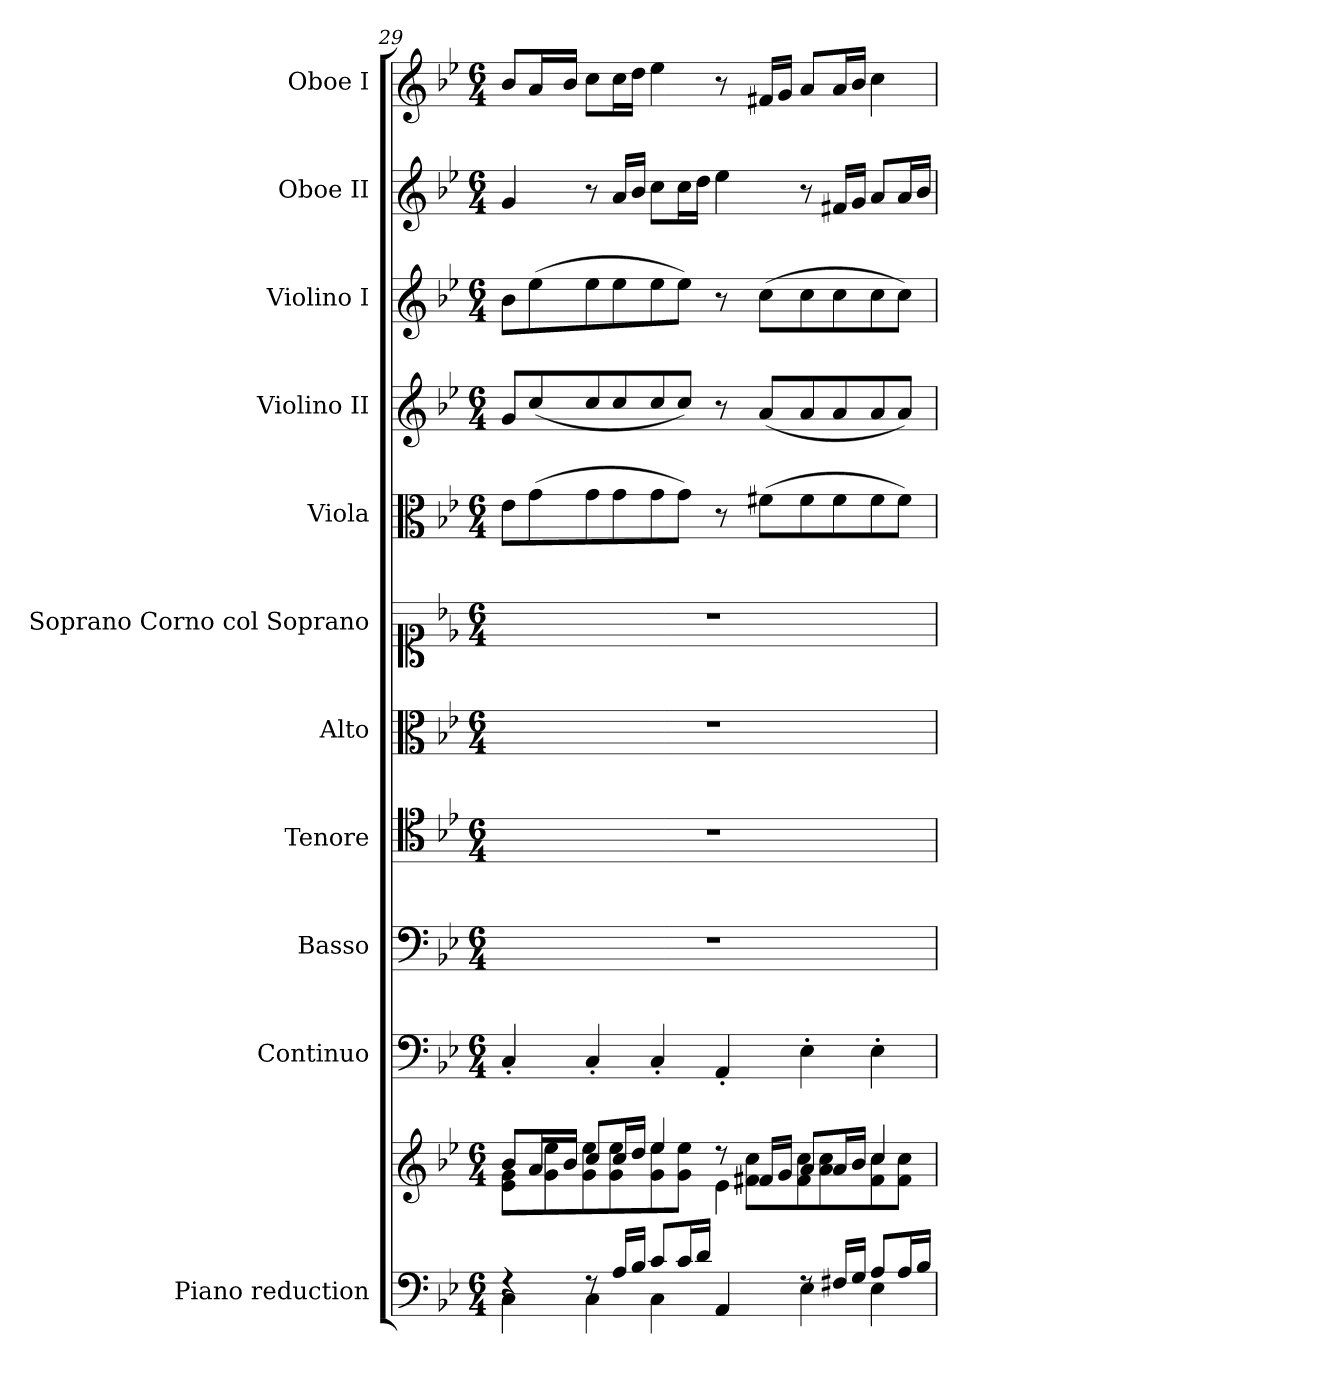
**kern	**kern	**kern	**kern	**kern	**kern	**kern	**kern	**kern	**kern	**kern	**kern
*part11	*part11	*part10	*part9	*part8	*part7	*part6	*part5	*part4	*part3	*part2	*part1
*staff12	*staff11	*staff10	*staff9	*staff8	*staff7	*staff6	*staff5	*staff4	*staff3	*staff2	*staff1
*I"Piano reduction	*	*I"Continuo	*I"Basso	*I"Tenore	*I"Alto	*I"Soprano Corno col Soprano	*I"Viola	*I"Violino II	*I"Violino I	*I"Oboe II	*I"Oboe I
*I'Pno	*	*	*	*	*	*	*I'Vla	*I'Vln	*I'Vln	*I'Ob	*I'Ob
!!LO:PB:g=z
*clefF4	*clefG2	*clefF4	*clefF4	*clefC4	*clefC3	*clefC1	*clefC3	*clefG2	*clefG2	*clefG2	*clefG2
*k[b-e-]	*k[b-e-]	*k[b-e-]	*k[b-e-]	*k[b-e-]	*k[b-e-]	*k[b-e-]	*k[b-e-]	*k[b-e-]	*k[b-e-]	*k[b-e-]	*k[b-e-]
*M6/4	*M6/4	*M6/4	*M6/4	*M6/4	*M6/4	*M6/4	*M6/4	*M6/4	*M6/4	*M6/4	*M6/4
=29	=29	=29	=29	=29	=29	=29	=29	=29	=29	=29	=29
*^	*^	*	*	*	*	*	*	*	*	*	*
*	*	*	*^	*	*	*	*	*	*	*	*	*	*
4rF	4C\	8b-/L	8e-\ 8g\L	2.ryy	4C'/	1.r	1.r	1.r	1.r	8e-\L	8g/L	8b-\L	4g/	8b-/L
.	.	16a/L	8g\ 8ee-\	.	.	.	.	.	.	(>8g\	(<8cc/	(>8ee-\	.	16a/L
.	.	16b-/JJ	.	.	.	.	.	.	.	.	.	.	.	16b-/JJ
8rF	4C\	8cc/L	8g\ 8ee-\	.	4C'/	.	.	.	.	8g\	8cc/	8ee-\	8r	8cc\L
16A/LL	.	16cc/L	8g\ 8ee-\	.	.	.	.	.	.	8g\	8cc/	8ee-\	16a/LL	16cc\L
16B-/JJ	.	16dd/JJ	.	.	.	.	.	.	.	.	.	.	16b-/JJ	16dd\JJ
8c/L	4C\	4ee-/	8g\ 8ee-\	.	4C'/	.	.	.	.	8g\	8cc/	8ee-\	8cc\L	4ee-\
16c/L	.	.	8g\ 8ee-\J	.	.	.	.	.	.	8g\J)	8cc/J)	8ee-\J)	16cc\L	.
16d/JJ	.	.	.	.	.	.	.	.	.	.	.	.	16dd\JJ	.
4ryy	4AA/	8rdd	8rddyy	4e-\	4AA'/	.	.	.	.	8r	8r	8r	4ee-\	8r
.	.	16f#X/LL	8f#\ 8cc\L	.	.	.	.	.	.	(>8f#X\L	(<8a/L	(>8cc\L	.	16f#X/LL
.	.	16g/JJ	.	.	.	.	.	.	.	.	.	.	.	16g/JJ
8rF	4E-\	8a/L	8f#\ 8cc\	2ryy	4E-'\	.	.	.	.	8f#\	8a/	8cc\	8r	8a/L
16F#X/LL	.	16a/L	8a\ 8cc\	.	.	.	.	.	.	8f#\	8a/	8cc\	16f#X/LL	16a/L
16G/JJ	.	16b-/JJ	.	.	.	.	.	.	.	.	.	.	16g/JJ	16b-/JJ
8A/L	4E-\	4cc/	8f#\ 8cc\	.	4E-'\	.	.	.	.	8f#\	8a/	8cc\	8a/L	4cc\
16A/L	.	.	8f#\ 8cc\J	.	.	.	.	.	.	8f#\J)	8a/J)	8cc\J)	16a/L	.
16B-/JJ	.	.	.	.	.	.	.	.	.	.	.	.	16b-/JJ	.
*v	*v	*	*	*	*	*	*	*	*	*	*	*	*	*
*	*v	*v	*v	*	*	*	*	*	*	*	*	*	*
=	=	=	=	=	=	=	=	=	=	=	=
*-	*-	*-	*-	*-	*-	*-	*-	*-	*-	*-	*-
